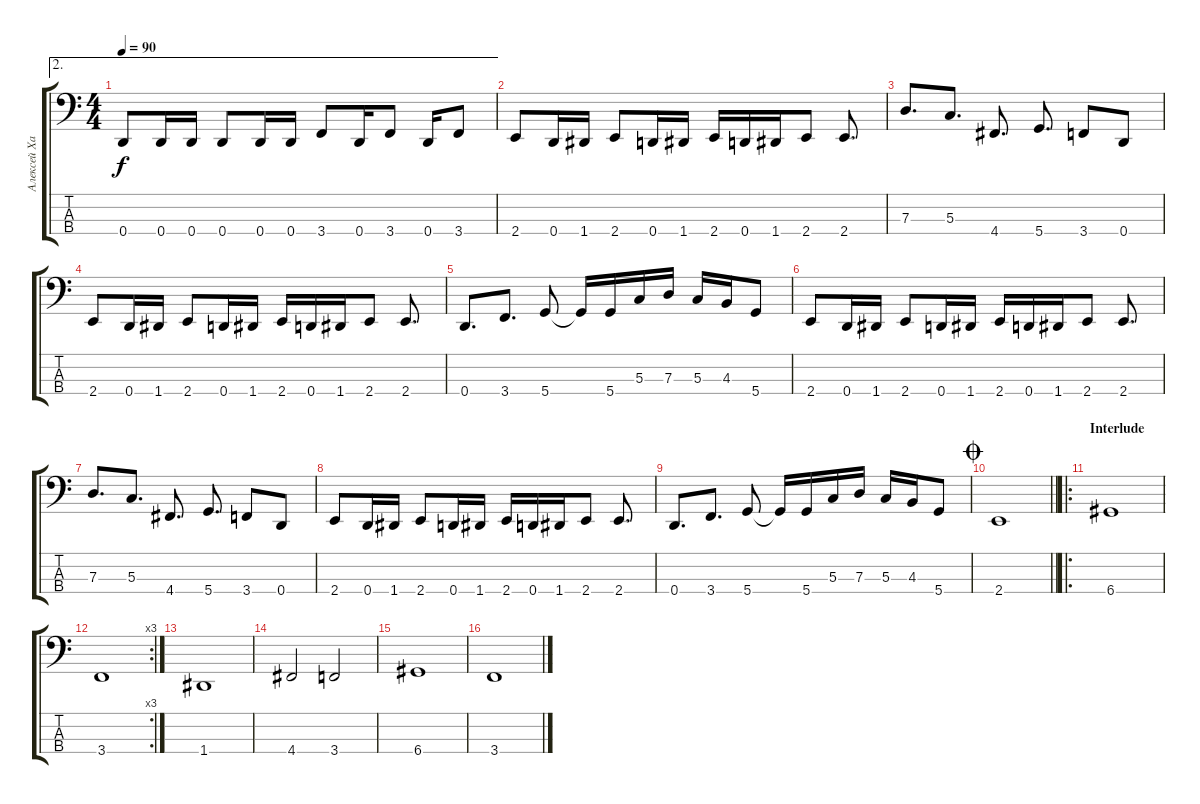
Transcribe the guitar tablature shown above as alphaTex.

\track ("Алексей Харьков" "Алексей Ха") {instrument electricbassfinger}
\staff {score tabs}
\tuning (F2 C2 G1 D1) {hide}
\ae 2
\ts (4 4)
\tempo 90
\clef f4
\ks c
0.4.8{dy f} 0.4.16 0.4.16 0.4.8 0.4.16 0.4.16 3.4.8 0.4.16 3.4.8 0.4.16 3.4.8 |
2.4.8 0.4.16 1.4.16 2.4.8 0.4.16 1.4.16 2.4.16 0.4.16 1.4.16 2.4.8 2.4.8{d} |
7.3.8{d} 5.3.8{d} 4.4.8{d} 5.4.8{d} 3.4.8 0.4.8 |
2.4.8 0.4.16 1.4.16 2.4.8 0.4.16 1.4.16 2.4.16 0.4.16 1.4.16 2.4.8 2.4.8{d} |
0.4.8{d} 3.4.8{d} 5.4.8 5.4{t}.16 5.4.16 5.3.16 7.3.16 5.3.16 4.3.16 5.4.8 |
2.4.8 0.4.16 1.4.16 2.4.8 0.4.16 1.4.16 2.4.16 0.4.16 1.4.16 2.4.8 2.4.8{d} |
7.3.8{d} 5.3.8{d} 4.4.8{d} 5.4.8{d} 3.4.8 0.4.8 |
2.4.8 0.4.16 1.4.16 2.4.8 0.4.16 1.4.16 2.4.16 0.4.16 1.4.16 2.4.8 2.4.8{d} |
0.4.8{d} 3.4.8{d} 5.4.8 5.4{t}.16 5.4.16 5.3.16 7.3.16 5.3.16 4.3.16 5.4.8 |
\jump coda
\barLineRight lightlight
2.4.1 |
\ro
\section ("" "Interlude")
6.4.1 |
\rc 3
3.4.1 |
1.4.1 |
4.4.2 3.4.2 |
6.4.1 |
3.4.1
